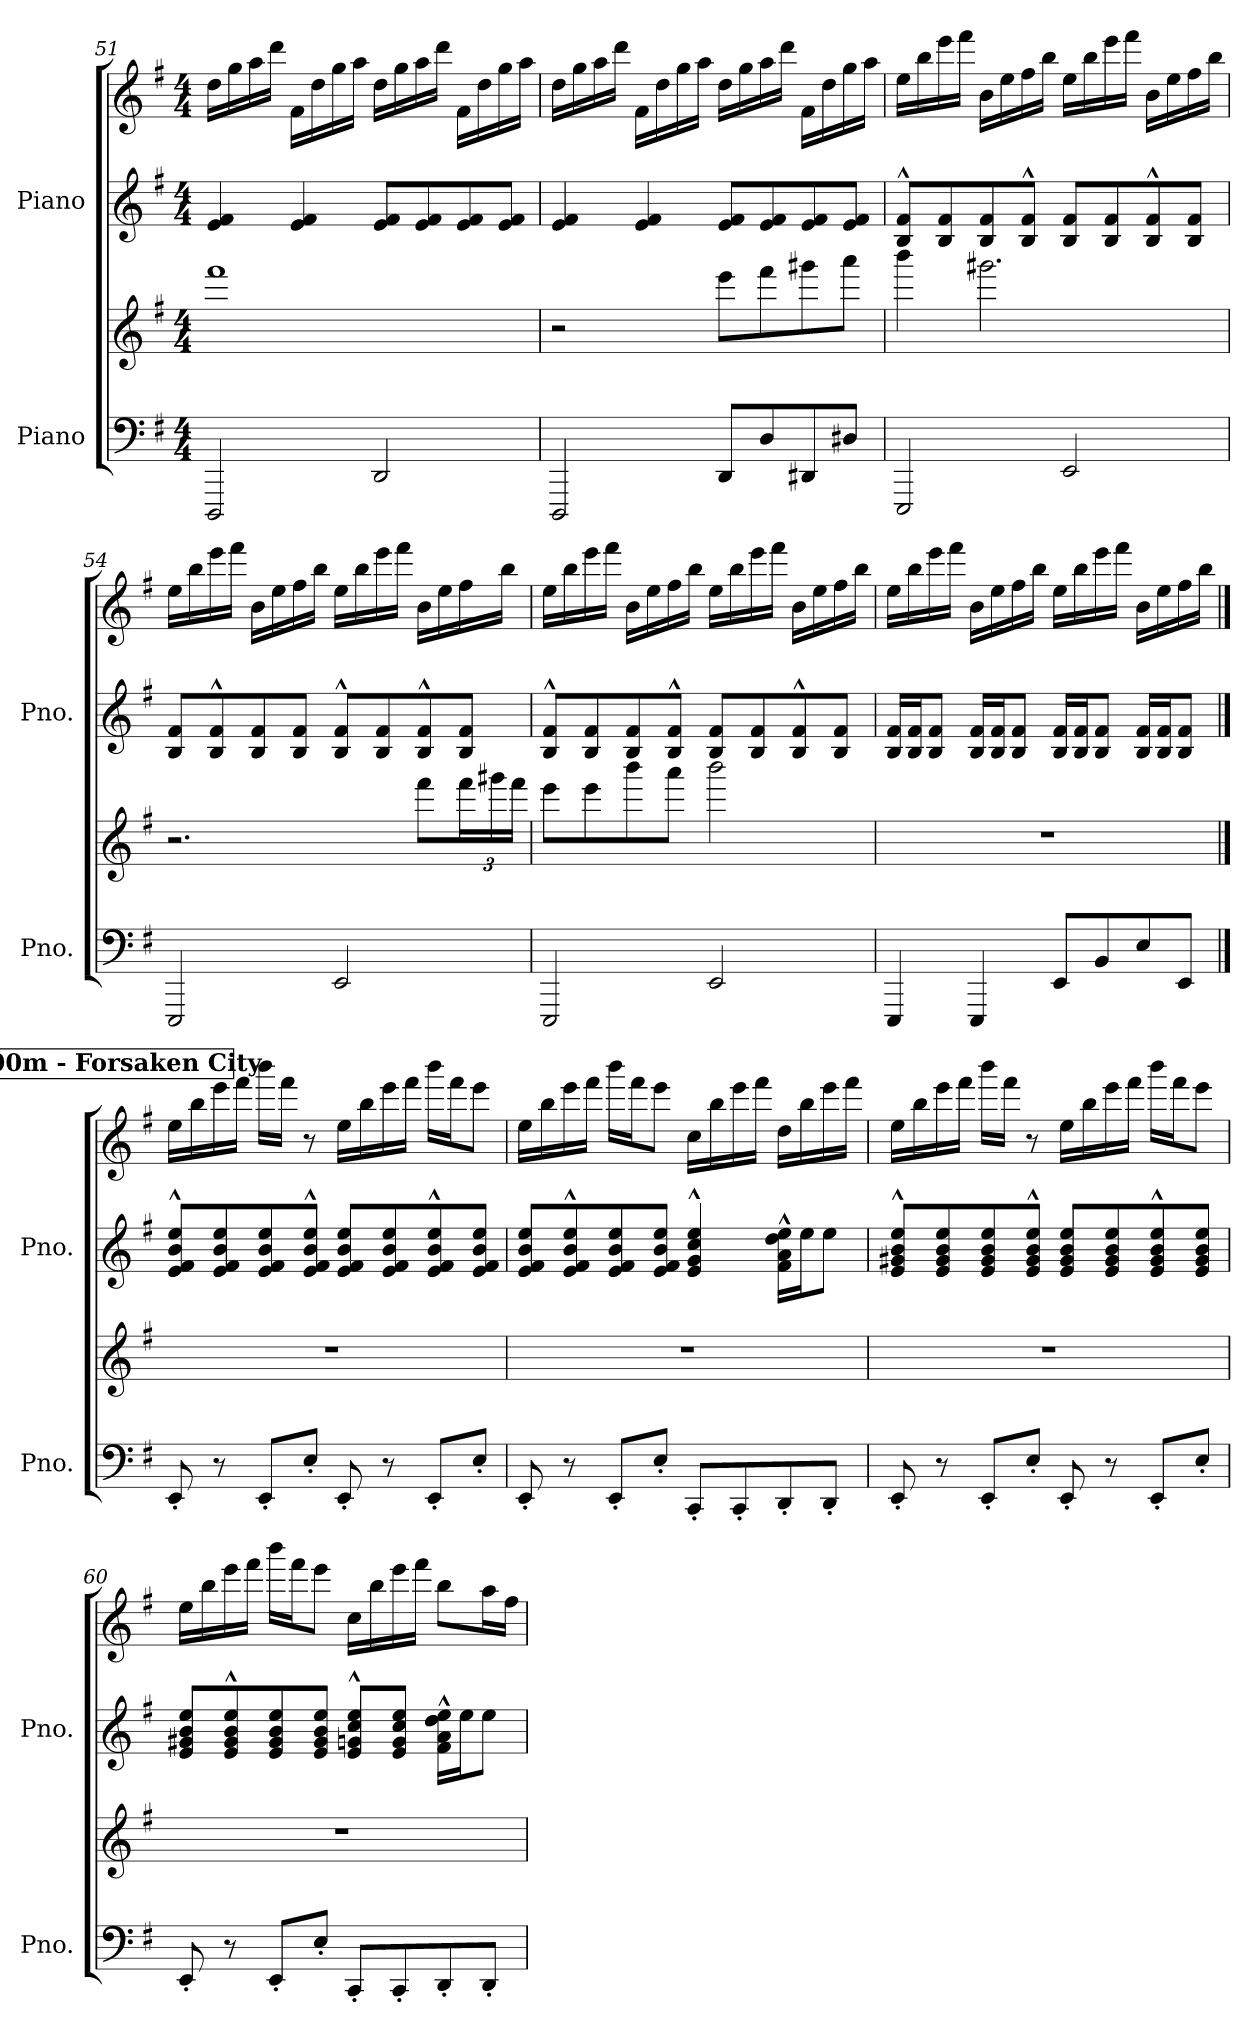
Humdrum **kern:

**kern	**kern	**kern	**kern	**dynam
*part2	*part2	*part1	*part1	*part1
*staff4	*staff3	*staff2	*staff1	*staff1/2
*I"Piano	*	*I"Piano	*	*
*I'Pno.	*	*I'Pno.	*	*
!!LO:LB:g=z
*clefF4	*clefG2	*clefG2	*clefG2	*
*k[f#]	*k[f#]	*k[f#]	*k[f#]	*
*M4/4	*M4/4	*M4/4	*M4/4	*
=51	=51	=51	=51	=51
2DDD/	1fff#	4e/ 4f#/	16dd\LL	.
.	.	.	16gg\	.
.	.	.	16aa\	.
.	.	.	16ddd\JJ	.
.	.	4e/ 4f#/	16f#\LL	.
.	.	.	16dd\	.
.	.	.	16gg\	.
.	.	.	16aa\JJ	.
2DD/	.	8e/ 8f#/L	16dd\LL	.
.	.	.	16gg\	.
.	.	8e/ 8f#/	16aa\	.
.	.	.	16ddd\JJ	.
.	.	8e/ 8f#/	16f#\LL	.
.	.	.	16dd\	.
.	.	8e/ 8f#/J	16gg\	.
.	.	.	16aa\JJ	.
=52	=52	=52	=52	=52
2DDD/	2r	4e/ 4f#/	16dd\LL	.
.	.	.	16gg\	.
.	.	.	16aa\	.
.	.	.	16ddd\JJ	.
.	.	4e/ 4f#/	16f#\LL	.
.	.	.	16dd\	.
.	.	.	16gg\	.
.	.	.	16aa\JJ	.
8DD/L	8eee\L	8e/ 8f#/L	16dd\LL	.
.	.	.	16gg\	.
8D/	8fff#\	8e/ 8f#/	16aa\	.
.	.	.	16ddd\JJ	.
8DD#X/	8ggg#X\	8e/ 8f#/	16f#\LL	.
.	.	.	16dd\	.
8D#X/J	8aaa\J	8e/ 8f#/J	16gg\	.
.	.	.	16aa\JJ	.
!!LO:PB:g=z
=53	=53	=53	=53	=53
2EEE/	4bbb\	8B/^^ 8f#/^^L	16ee\LL	.
.	.	.	16bb\	.
.	.	8B/ 8f#/	16eee\	.
.	.	.	16fff#\JJ	.
.	2.ggg#X\	8B/ 8f#/	16b\LL	.
.	.	.	16ee\	.
.	.	8B/^^ 8f#/^^J	16ff#\	.
.	.	.	16bb\JJ	.
2EE/	.	8B/ 8f#/L	16ee\LL	.
.	.	.	16bb\	.
.	.	8B/ 8f#/	16eee\	.
.	.	.	16fff#\JJ	.
.	.	8B/^^ 8f#/^^	16b\LL	.
.	.	.	16ee\	.
.	.	8B/ 8f#/J	16ff#\	.
.	.	.	16bb\JJ	.
=54	=54	=54	=54	=54
2EEE/	2.r	8B/ 8f#/L	16ee\LL	.
.	.	.	16bb\	.
.	.	8B/^^ 8f#/^^	16eee\	.
.	.	.	16fff#\JJ	.
.	.	8B/ 8f#/	16b\LL	.
.	.	.	16ee\	.
.	.	8B/ 8f#/J	16ff#\	.
.	.	.	16bb\JJ	.
2EE/	.	8B/^^ 8f#/^^L	16ee\LL	.
.	.	.	16bb\	.
.	.	8B/ 8f#/	16eee\	.
.	.	.	16fff#\JJ	.
.	8fff#\L	8B/^^ 8f#/^^	16b\LL	.
.	.	.	16ee\	.
*	*Xbrackettup	*	*	*
.	24fff#\L	8B/ 8f#/J	16ff#\	.
.	24ggg#X\	.	.	.
.	.	.	16bb\JJ	.
.	24fff#\JJ	.	.	.
!!LO:LB:g=z
=55	=55	=55	=55	=55
2EEE/	8eee\L	8B/^^ 8f#/^^L	16ee\LL	.
.	.	.	16bb\	.
.	8eee\	8B/ 8f#/	16eee\	.
.	.	.	16fff#\JJ	.
.	8bbb\	8B/ 8f#/	16b\LL	.
.	.	.	16ee\	.
.	8aaa\J	8B/^^ 8f#/^^J	16ff#\	.
.	.	.	16bb\JJ	.
2EE/	2bbb\	8B/ 8f#/L	16ee\LL	.
.	.	.	16bb\	.
.	.	8B/ 8f#/	16eee\	.
.	.	.	16fff#\JJ	.
.	.	8B/^^ 8f#/^^	16b\LL	.
.	.	.	16ee\	.
.	.	8B/ 8f#/J	16ff#\	.
.	.	.	16bb\JJ	.
=56	=56	=56	=56	=56
4EEE/	1r	16B/ 16f#/LL	16ee\LL	.
.	.	16B/ 16f#/J	16bb\	.
.	.	8B/ 8f#/J	16eee\	.
.	.	.	16fff#\JJ	.
4EEE/	.	16B/ 16f#/LL	16b\LL	.
.	.	16B/ 16f#/J	16ee\	.
.	.	8B/ 8f#/J	16ff#\	.
.	.	.	16bb\JJ	.
8EE/L	.	16B/ 16f#/LL	16ee\LL	.
.	.	16B/ 16f#/J	16bb\	.
8BB/	.	8B/ 8f#/J	16eee\	.
.	.	.	16fff#\JJ	.
8E/	.	16B/ 16f#/LL	16b\LL	.
.	.	16B/ 16f#/J	16ee\	.
8EE/J	.	8B/ 8f#/J	16ff#\	.
.	.	.	16bb\JJ	.
!!LO:PB:g=z
!!LO:REH:place=s1:a:B:fs=14:t=500m - Forsaken City
==57	==57	==57	==57	==57
!	!	!	!	!LO:DY:b=2
!	!	!	!	!LO:DY:n=1:b
8EE'/	1r	8e/^^ 8f#/^^ 8b/^^ 8ee/^^L	16ee\LL	mf p
.	.	.	16bb\	.
8r	.	8e/ 8f#/ 8b/ 8ee/	16eee\	.
.	.	.	16fff#\JJ	.
8EE'/L	.	8e/ 8f#/ 8b/ 8ee/	16bbb\LL	.
.	.	.	16fff#\JJ	.
8E'/J	.	8e/^^ 8f#/^^ 8b/^^ 8ee/^^J	8r	.
8EE'/	.	8e/ 8f#/ 8b/ 8ee/L	16ee\LL	.
.	.	.	16bb\	.
8r	.	8e/ 8f#/ 8b/ 8ee/	16eee\	.
.	.	.	16fff#\JJ	.
8EE'/L	.	8e/^^ 8f#/^^ 8b/^^ 8ee/^^	16bbb\LL	.
.	.	.	16fff#\J	.
8E'/J	.	8e/ 8f#/ 8b/ 8ee/J	8eee\J	.
=58	=58	=58	=58	=58
8EE'/	1r	8e/ 8f#/ 8b/ 8ee/L	16ee\LL	.
.	.	.	16bb\	.
8r	.	8e/^^ 8f#/^^ 8b/^^ 8ee/^^	16eee\	.
.	.	.	16fff#\JJ	.
8EE'/L	.	8e/ 8f#/ 8b/ 8ee/	16bbb\LL	.
.	.	.	16fff#\J	.
8E'/J	.	8e/ 8f#/ 8b/ 8ee/J	8eee\J	.
8CC'/L	.	4e/^^ 4g/^^ 4cc/^^ 4ee/^^	16cc\LL	.
.	.	.	16bb\	.
8CC'/	.	.	16eee\	.
.	.	.	16fff#\JJ	.
8DD'/	.	16f#\^^ 16a\^^ 16dd\^^ 16ee\^^LL	16dd\LL	.
.	.	16ee\J	16bb\	.
8DD'/J	.	8ee\J	16eee\	.
.	.	.	16fff#\JJ	.
!!LO:LB:g=z
=59	=59	=59	=59	=59
8EE'/	1r	8e/^^ 8g#X/^^ 8b/^^ 8ee/^^L	16ee\LL	.
.	.	.	16bb\	.
8r	.	8e/ 8g#/ 8b/ 8ee/	16eee\	.
.	.	.	16fff#\JJ	.
8EE'/L	.	8e/ 8g#/ 8b/ 8ee/	16bbb\LL	.
.	.	.	16fff#\JJ	.
8E'/J	.	8e/^^ 8g#/^^ 8b/^^ 8ee/^^J	8r	.
8EE'/	.	8e/ 8g#/ 8b/ 8ee/L	16ee\LL	.
.	.	.	16bb\	.
8r	.	8e/ 8g#/ 8b/ 8ee/	16eee\	.
.	.	.	16fff#\JJ	.
8EE'/L	.	8e/^^ 8g#/^^ 8b/^^ 8ee/^^	16bbb\LL	.
.	.	.	16fff#\J	.
8E'/J	.	8e/ 8g#/ 8b/ 8ee/J	8eee\J	.
=60	=60	=60	=60	=60
8EE'/	1r	8e/ 8g#X/ 8b/ 8ee/L	16ee\LL	.
.	.	.	16bb\	.
8r	.	8e/^^ 8g#/^^ 8b/^^ 8ee/^^	16eee\	.
.	.	.	16fff#\JJ	.
8EE'/L	.	8e/ 8g#/ 8b/ 8ee/	16bbb\LL	.
.	.	.	16fff#\J	.
8E'/J	.	8e/ 8g#/ 8b/ 8ee/J	8eee\J	.
8CC'/L	.	8e/^^ 8gn/^^ 8cc/^^ 8ee/^^L	16cc\LL	.
.	.	.	16bb\	.
8CC'/	.	8e/ 8g/ 8cc/ 8ee/J	16eee\	.
.	.	.	16fff#\JJ	.
8DD'/	.	16f#\^^ 16a\^^ 16dd\^^ 16ee\^^LL	8bb\L	.
.	.	16ee\J	.	.
8DD'/J	.	8ee\J	16aa\L	.
.	.	.	16ff#\JJ	.
=	=	=	=	=
*-	*-	*-	*-	*-
